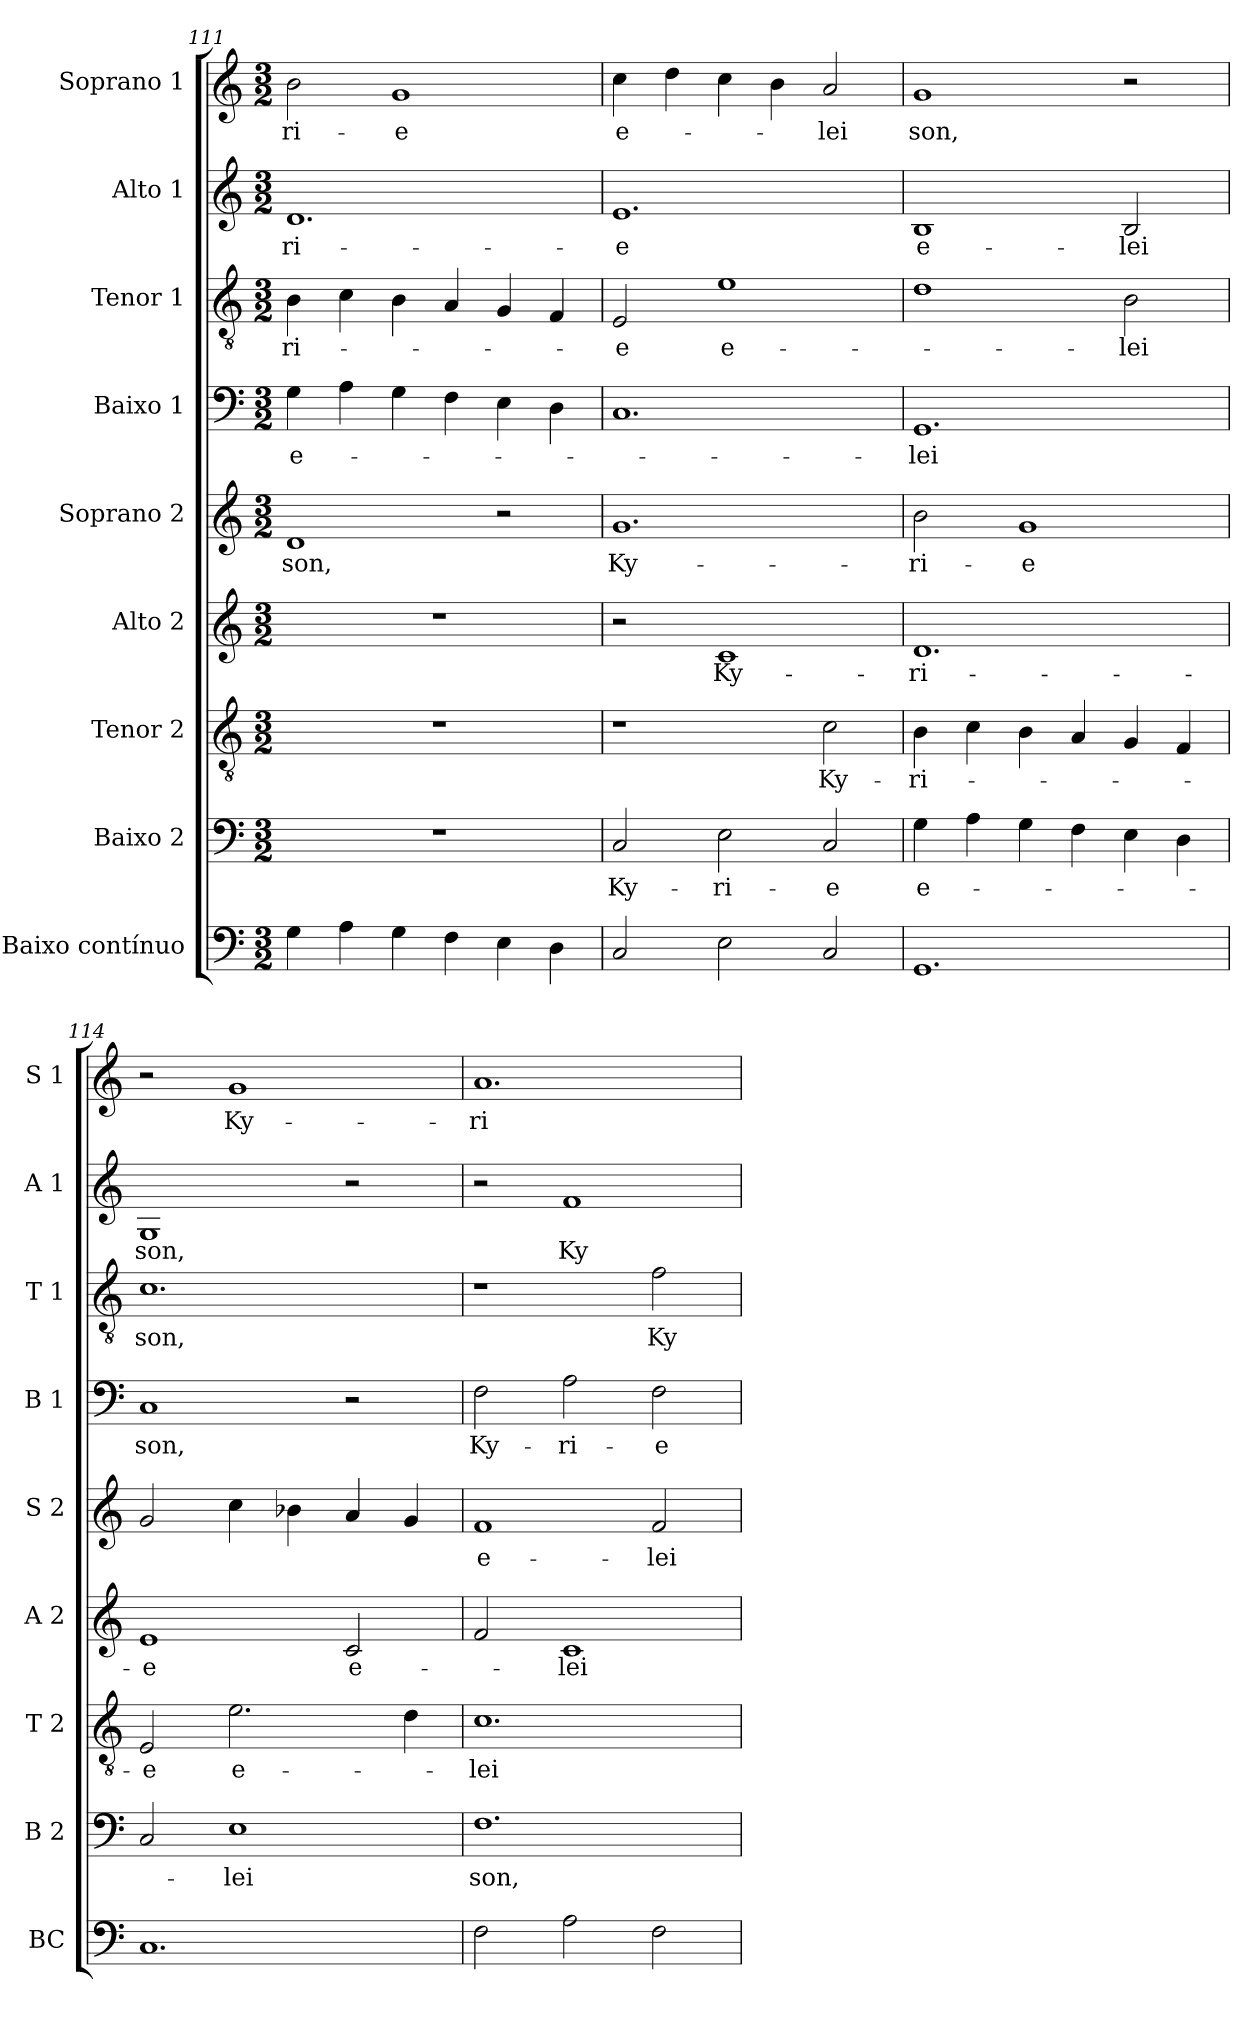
**kern	**kern	**text	**kern	**text	**kern	**text	**kern	**text	**kern	**text	**kern	**text	**kern	**text	**kern	**text
*part9	*part8	*part8	*part7	*part7	*part6	*part6	*part5	*part5	*part4	*part4	*part3	*part3	*part2	*part2	*part1	*part1
*staff9	*staff8	*staff8	*staff7	*staff7	*staff6	*staff6	*staff5	*staff5	*staff4	*staff4	*staff3	*staff3	*staff2	*staff2	*staff1	*staff1
*I"Baixo contínuo	*I"Baixo 2	*	*I"Tenor 2	*	*I"Alto 2	*	*I"Soprano 2	*	*I"Baixo 1	*	*I"Tenor 1	*	*I"Alto 1	*	*I"Soprano 1	*
*I'BC	*I'B 2	*	*I'T 2	*	*I'A 2	*	*I'S 2	*	*I'B 1	*	*I'T 1	*	*I'A 1	*	*I'S 1	*
*clefF4	*clefF4	*	*clefGv2	*	*clefG2	*	*clefG2	*	*clefF4	*	*clefGv2	*	*clefG2	*	*clefG2	*
*k[]	*k[]	*	*k[]	*	*k[]	*	*k[]	*	*k[]	*	*k[]	*	*k[]	*	*k[]	*
*C:	*C:	*	*C:	*	*C:	*	*C:	*	*C:	*	*C:	*	*C:	*	*C:	*
*M3/2	*M3/2	*	*M3/2	*	*M3/2	*	*M3/2	*	*M3/2	*	*M3/2	*	*M3/2	*	*M3/2	*
=111	=111	=111	=111	=111	=111	=111	=111	=111	=111	=111	=111	=111	=111	=111	=111	=111
!	!	!	!	!	!	!	!	!LO:LY:b	!	!LO:LY:b	!	!LO:LY:b	!	!LO:LY:b	!	!LO:LY:b
4G\	1.r	.	1.r	.	1.r	.	1d	son,	4G\	e-	4B\	-ri-	1.d	-ri-	2b\	-ri-
4A\	.	.	.	.	.	.	.	.	4A\	.	4c\	.	.	.	.	.
!	!	!	!	!	!	!	!	!	!	!	!	!	!	!	!	!LO:LY:b
4G\	.	.	.	.	.	.	.	.	4G\	.	4B\	.	.	.	1g	-e
4F\	.	.	.	.	.	.	.	.	4F\	.	4A/	.	.	.	.	.
4E\	.	.	.	.	.	.	2r	.	4E\	.	4G/	.	.	.	.	.
4D\	.	.	.	.	.	.	.	.	4D\	.	4F/	.	.	.	.	.
=112	=112	=112	=112	=112	=112	=112	=112	=112	=112	=112	=112	=112	=112	=112	=112	=112
!	!	!LO:LY:b	!	!	!	!	!	!LO:LY:b	!	!	!	!LO:LY:b	!	!LO:LY:b	!	!LO:LY:b
2C/	2C/	Ky-	1r	.	2r	.	1.g	Ky-	1.C	.	2E/	-e	1.e	-e	4cc\	e-
.	.	.	.	.	.	.	.	.	.	.	.	.	.	.	4dd\	.
!	!	!LO:LY:b	!	!	!	!LO:LY:b	!	!	!	!	!	!LO:LY:b	!	!	!	!
2E\	2E\	-ri-	.	.	1c	Ky-	.	.	.	.	1e	e-	.	.	4cc\	.
.	.	.	.	.	.	.	.	.	.	.	.	.	.	.	4b\	.
!	!	!LO:LY:b	!	!LO:LY:b	!	!	!	!	!	!	!	!	!	!	!	!LO:LY:b
2C/	2C/	-e	2c\	Ky-	.	.	.	.	.	.	.	.	.	.	2a/	-lei
=113	=113	=113	=113	=113	=113	=113	=113	=113	=113	=113	=113	=113	=113	=113	=113	=113
!	!	!LO:LY:b	!	!LO:LY:b	!	!LO:LY:b	!	!LO:LY:b	!	!LO:LY:b	!	!	!	!LO:LY:b	!	!LO:LY:b
1.GG	4G\	e-	4B\	-ri-	1.d	-ri-	2b\	-ri-	1.GG	-lei	1d	.	1B	e-	1g	son,
.	4A\	.	4c\	.	.	.	.	.	.	.	.	.	.	.	.	.
!	!	!	!	!	!	!	!	!LO:LY:b	!	!	!	!	!	!	!	!
.	4G\	.	4B\	.	.	.	1g	-e	.	.	.	.	.	.	.	.
.	4F\	.	4A/	.	.	.	.	.	.	.	.	.	.	.	.	.
!	!	!	!	!	!	!	!	!	!	!	!	!LO:LY:b	!	!LO:LY:b	!	!
.	4E\	.	4G/	.	.	.	.	.	.	.	2B\	-lei	2B/	-lei	2r	.
.	4D\	.	4F/	.	.	.	.	.	.	.	.	.	.	.	.	.
=114	=114	=114	=114	=114	=114	=114	=114	=114	=114	=114	=114	=114	=114	=114	=114	=114
!	!	!	!	!LO:LY:b	!	!LO:LY:b	!	!	!	!LO:LY:b	!	!LO:LY:b	!	!LO:LY:b	!	!
1.C	2C/	.	2E/	-e	1e	-e	2g/	.	1C	son,	1.c	son,	1G	son,	2r	.
!	!	!LO:LY:b	!	!LO:LY:b	!	!	!	!	!	!	!	!	!	!	!	!LO:LY:b
.	1E	-lei	2.e\	e-	.	.	4cc\	.	.	.	.	.	.	.	1g	Ky-
.	.	.	.	.	.	.	4b-X\	.	.	.	.	.	.	.	.	.
!	!	!	!	!	!	!LO:LY:b	!	!	!	!	!	!	!	!	!	!
.	.	.	.	.	2c/	e-	4a/	.	2r	.	.	.	2r	.	.	.
.	.	.	4d\	.	.	.	4g/	.	.	.	.	.	.	.	.	.
=115	=115	=115	=115	=115	=115	=115	=115	=115	=115	=115	=115	=115	=115	=115	=115	=115
!	!	!LO:LY:b	!	!LO:LY:b	!	!	!	!LO:LY:b	!	!LO:LY:b	!	!	!	!	!	!LO:LY:b
2F\	1.F	son,	1.c	-lei	2f/	.	1f	e-	2F\	Ky-	1r	.	2r	.	1.a	-ri-
!	!	!	!	!	!	!LO:LY:b	!	!	!	!LO:LY:b	!	!	!	!LO:LY:b	!	!
2A\	.	.	.	.	1c	-lei	.	.	2A\	-ri-	.	.	1f	Ky-	.	.
!	!	!	!	!	!	!	!	!LO:LY:b	!	!LO:LY:b	!	!LO:LY:b	!	!	!	!
2F\	.	.	.	.	.	.	2f/	-lei	2F\	-e	2f\	Ky-	.	.	.	.
=	=	=	=	=	=	=	=	=	=	=	=	=	=	=	=	=
*-	*-	*-	*-	*-	*-	*-	*-	*-	*-	*-	*-	*-	*-	*-	*-	*-
